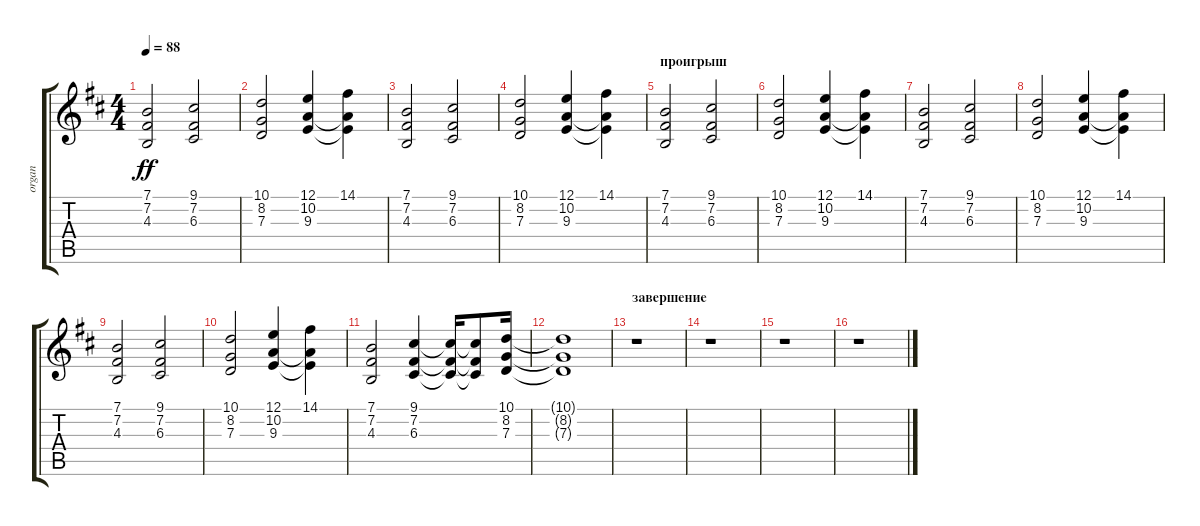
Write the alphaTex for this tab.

\track ("organ" "organ") {instrument churchorgan}
\staff {score tabs}
\tuning (E4 B3 G3 D3 A2 E2) {hide}
\ts (4 4)
\tempo 88
\clef g2
\ks bminor
(7.1 7.2 4.3).2{dy ff} (9.1 7.2 6.3).2 |
(10.1 8.2 7.3).2 (12.1 10.2 9.3).4 (14.1 10.2{t} 9.3{t}).4 |
(7.1 7.2 4.3).2 (9.1 7.2 6.3).2 |
(10.1 8.2 7.3).2 (12.1 10.2 9.3).4 (14.1 10.2{t} 9.3{t}).4 |
\section ("" "проигрыш")
(7.1 7.2 4.3).2 (9.1 7.2 6.3).2 |
(10.1 8.2 7.3).2 (12.1 10.2 9.3).4 (14.1 10.2{t} 9.3{t}).4 |
(7.1 7.2 4.3).2 (9.1 7.2 6.3).2 |
(10.1 8.2 7.3).2 (12.1 10.2 9.3).4 (14.1 10.2{t} 9.3{t}).4 |
(7.1 7.2 4.3).2 (9.1 7.2 6.3).2 |
(10.1 8.2 7.3).2 (12.1 10.2 9.3).4 (14.1 10.2{t} 9.3{t}).4 |
(7.1 7.2 4.3).2 (9.1 7.2 6.3).4 (9.1{t} 7.2{t} 6.3{t}).16 (9.1{t} 7.2{t} 6.3{t}).8 (10.1 8.2 7.3).16 |
(10.1{t} 8.2{t} 7.3{t}).1 |
\section ("" "завершение")
r.1 |
r.1 |
r.1 |
r.1
